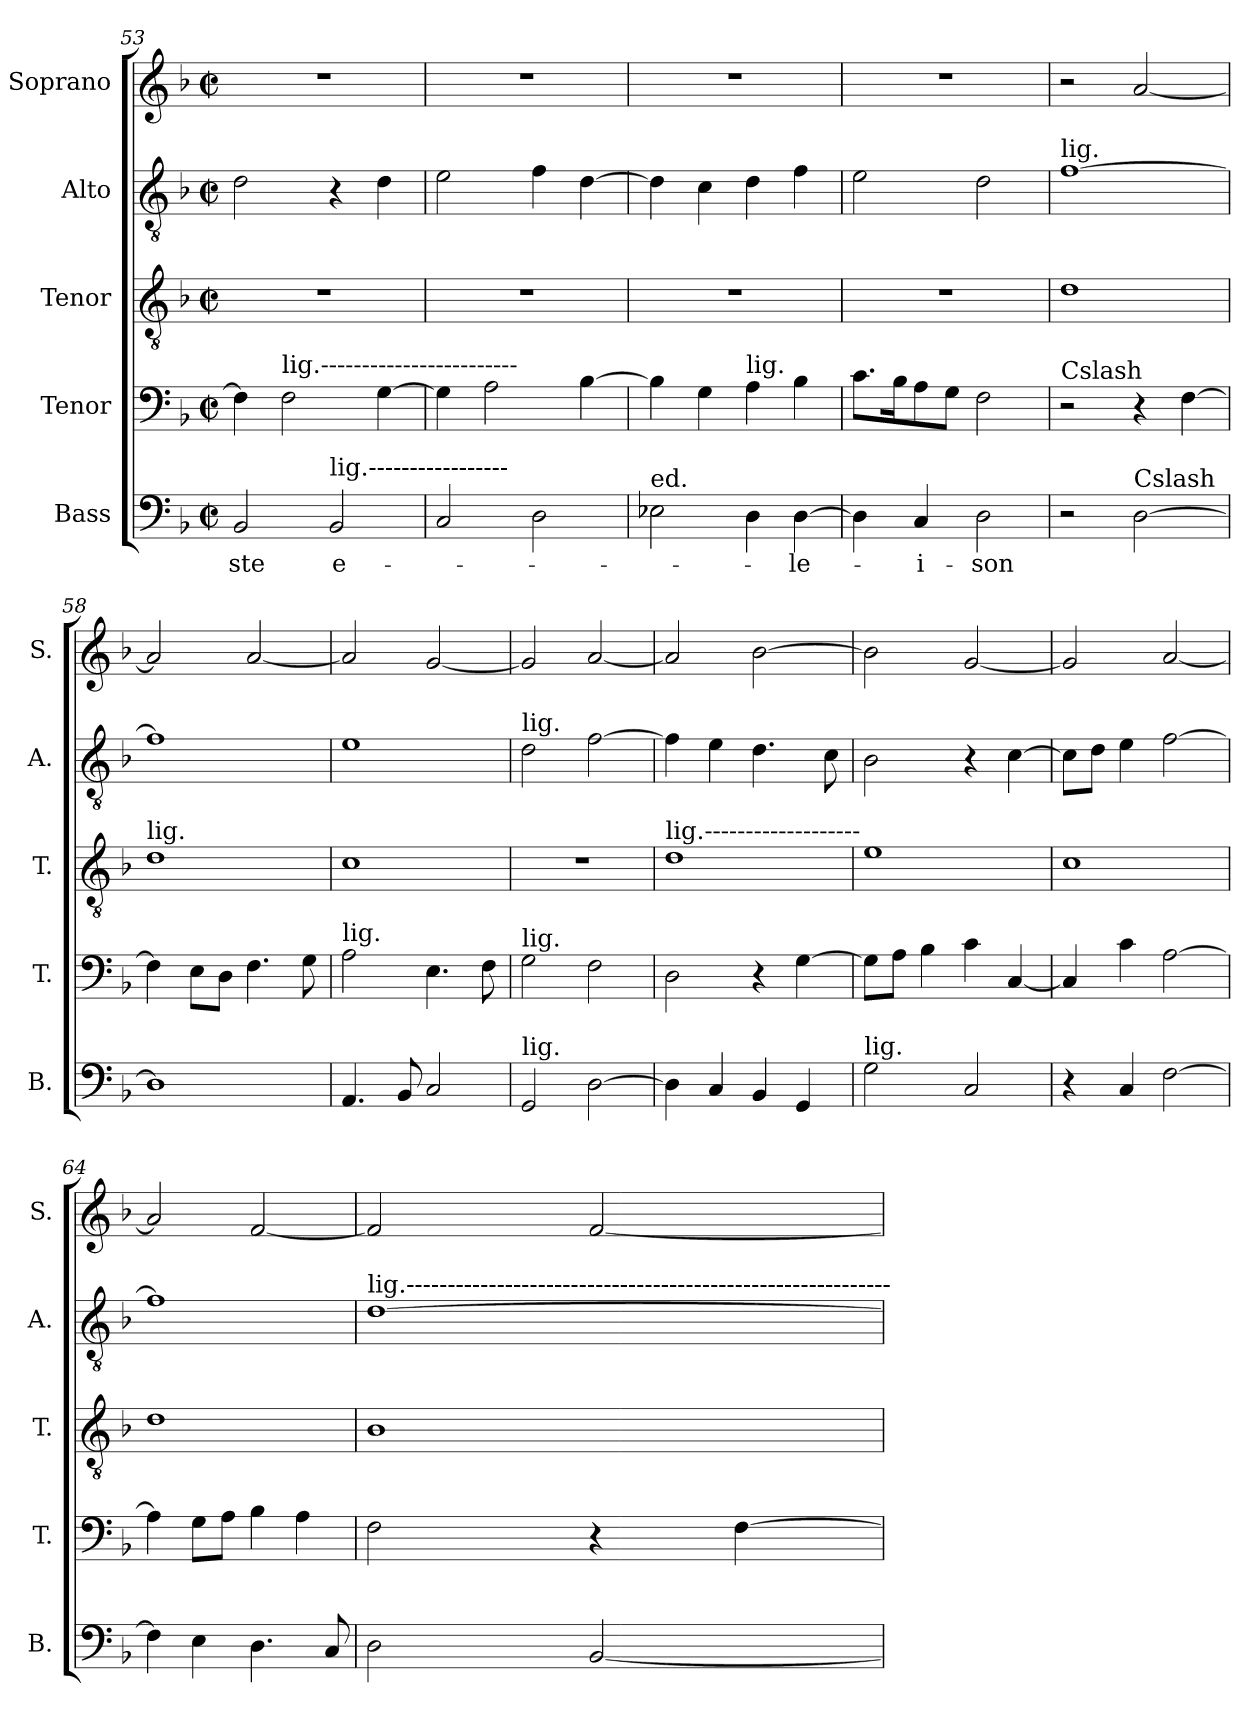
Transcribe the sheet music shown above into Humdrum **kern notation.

**kern	**text	**kern	**kern	**kern	**kern
*part5	*part5	*part4	*part3	*part2	*part1
*staff5	*staff5	*staff4	*staff3	*staff2	*staff1
*I"Bass	*	*I"Tenor	*I"Tenor	*I"Alto	*I"Soprano
*I'B.	*	*I'T.	*I'T.	*I'A.	*I'S.
*clefF4	*	*clefF4	*clefGv2	*clefGv2	*clefG2
*k[b-]	*	*k[b-]	*k[b-]	*k[b-]	*k[b-]
*M2/2	*	*M2/2	*M2/2	*M2/2	*M2/2
*met(c|)	*	*met(c|)	*met(c|)	*met(c|)	*met(c|)
=53	=53	=53	=53	=53	=53
!	!LO:LY:b	!	!	!	!
2BB-/	-ste	4F\]	1r	2d\	1r
!	!	!LO:TX:a:t=lig.------------------------	!	!	!
.	.	2F\	.	.	.
!LO:TX:a:t=lig.-----------------	!	!	!	!	!
!	!LO:LY:b	!	!	!	!
2BB-/	e-	.	.	4r	.
.	.	[4G\	.	4d\	.
=54	=54	=54	=54	=54	=54
2C/	.	4G\]	1r	2e\	1r
.	.	2A\	.	.	.
2D\	.	.	.	4f\	.
.	.	[4B-\	.	[4d\	.
=55	=55	=55	=55	=55	=55
!LO:TX:a:t=ed.	!	!	!	!	!
2E-X\	.	4B-\]	1r	4d\]	1r
.	.	4G\	.	4c\	.
!	!	!LO:TX:a:t=lig.	!	!	!
4D\	.	4A\	.	4d\	.
!	!LO:LY:b	!	!	!	!
[4D\	-le-	4B-\	.	4f\	.
=56	=56	=56	=56	=56	=56
4D\]	.	8.c\L	1r	2e\	1r
.	.	16B-\K	.	.	.
!	!LO:LY:b	!	!	!	!
4C/	-i-	8A\	.	.	.
.	.	8G\J	.	.	.
!	!LO:LY:b	!	!	!	!
2D\	-son	2F\	.	2d\	.
=57	=57	=57	=57	=57	=57
!	!	!	!	!LO:TX:a:t=lig.	!
!	!	!LO:TX:a:t=Cslash	!	!	!
2r	.	2r	1d	[1f	2r
!LO:TX:a:t=Cslash	!	!	!	!	!
[2D\	.	4r	.	.	[2a/
.	.	[4F\	.	.	.
=58	=58	=58	=58	=58	=58
!	!	!	!LO:TX:a:t=lig.	!	!
1D]	.	4F\]	1d	1f]	2a/]
.	.	8E\L	.	.	.
.	.	8D\J	.	.	.
.	.	4.F\	.	.	[2a/
.	.	8G\	.	.	.
!!LO:LB:g=z
=59	=59	=59	=59	=59	=59
!	!	!LO:TX:a:t=lig.	!	!	!
4.AA/	.	2A\	1c	1e	2a/]
8BB-/	.	.	.	.	.
2C/	.	4.E\	.	.	[2g/
.	.	8F\	.	.	.
=60	=60	=60	=60	=60	=60
!	!	!	!	!LO:TX:a:t=lig.	!
!	!	!LO:TX:a:t=lig.	!	!	!
!LO:TX:a:t=lig.	!	!	!	!	!
2GG/	.	2G\	1r	2d\	2g/]
[2D\	.	2F\	.	[2f\	[2a/
=61	=61	=61	=61	=61	=61
!	!	!	!LO:TX:a:t=lig.-------------------	!	!
4D\]	.	2D\	1d	4f\]	2a/]
4C/	.	.	.	4e\	.
4BB-/	.	4r	.	4.d\	[2b-\
4GG/	.	[4G\	.	.	.
.	.	.	.	8c\	.
=62	=62	=62	=62	=62	=62
!LO:TX:a:t=lig.	!	!	!	!	!
2G\	.	8G\L]	1e	2B-\	2b-\]
.	.	8A\J	.	.	.
.	.	4B-\	.	.	.
2C/	.	4c\	.	4r	[2g/
.	.	[4C/	.	[4c\	.
=63	=63	=63	=63	=63	=63
4r	.	4C/]	1c	8c\L]	2g/]
.	.	.	.	8d\J	.
4C/	.	4c\	.	4e\	.
[2F\	.	[2A\	.	[2f\	[2a/
=64	=64	=64	=64	=64	=64
4F\]	.	4A\]	1d	1f]	2a/]
4E\	.	8G\L	.	.	.
.	.	8A\J	.	.	.
4.D\	.	4B-\	.	.	[2f/
.	.	4A\	.	.	.
8C/	.	.	.	.	.
=65	=65	=65	=65	=65	=65
!	!	!	!	!LO:TX:a:t=lig.-----------------------------------------------------------	!
2D\	.	2F\	1B-	[1d	2f/]
[2BB-/	.	4r	.	.	[2f/
.	.	[4F\	.	.	.
=	=	=	=	=	=
*-	*-	*-	*-	*-	*-
